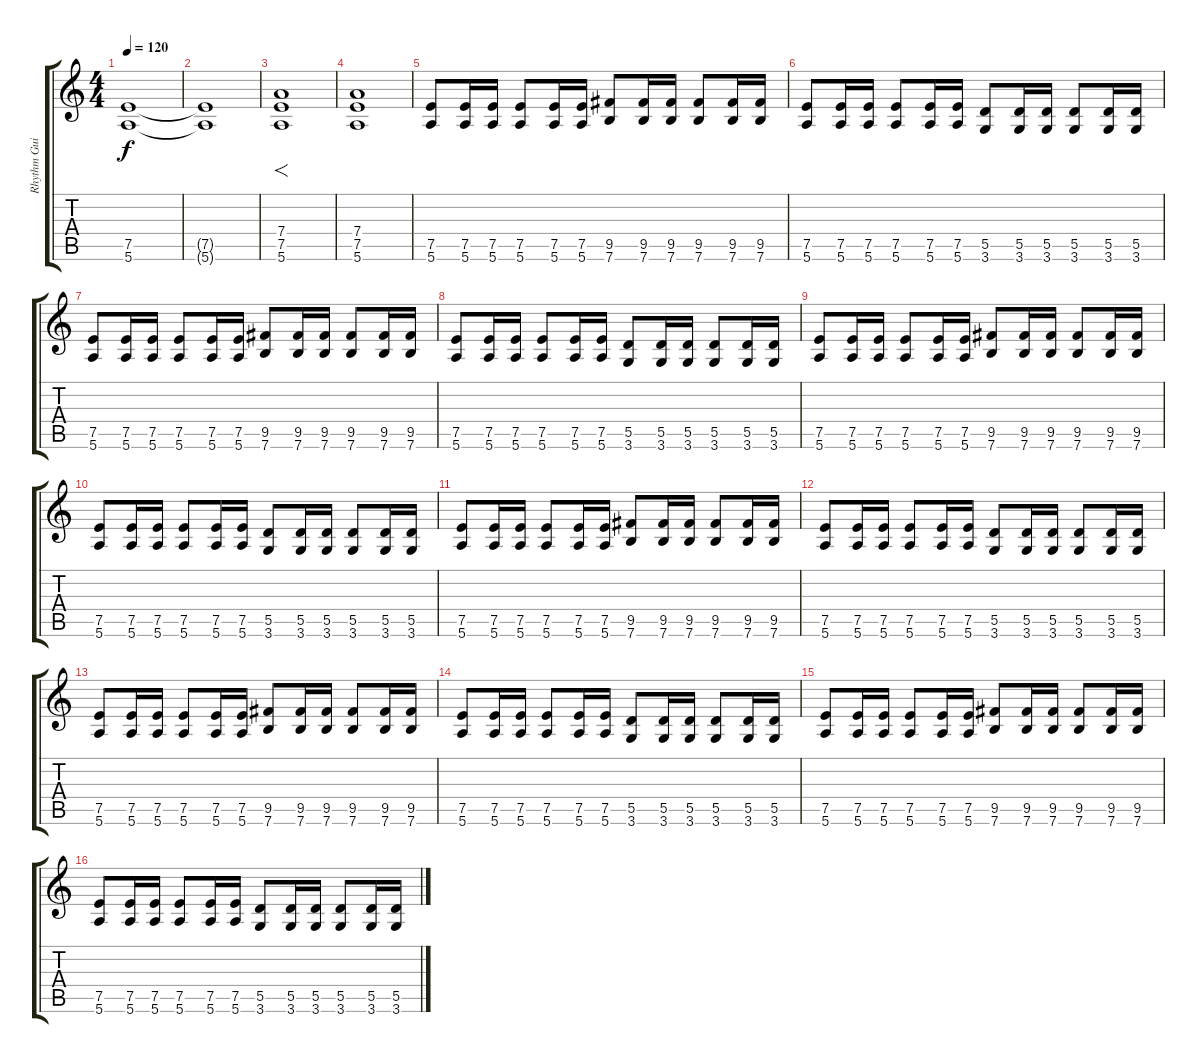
\track ("Rhythm Guitar" "Rhythm Gui") {instrument distortionguitar}
\staff {score tabs}
\tuning (E4 B3 G3 D3 A2 E2) {hide}
\ts (4 4)
\tempo 120
\clef g2
\ks c
(7.5 5.6).1{dy f volume 7 instrument distortionguitar} |
(7.5{t} 5.6{t}).1{volume 7} |
(7.4 7.5 5.6).1{f volume 10} |
(7.4 7.5 5.6).1 |
(7.5 5.6).8 (7.5 5.6).16 (7.5 5.6).16 (7.5 5.6).8 (7.5 5.6).16 (7.5 5.6).16 (9.5 7.6).8 (9.5 7.6).16 (9.5 7.6).16 (9.5 7.6).8 (9.5 7.6).16 (9.5 7.6).16 |
(7.5 5.6).8 (7.5 5.6).16 (7.5 5.6).16 (7.5 5.6).8 (7.5 5.6).16 (7.5 5.6).16 (5.5 3.6).8 (5.5 3.6).16 (5.5 3.6).16 (5.5 3.6).8 (5.5 3.6).16 (5.5 3.6).16 |
(7.5 5.6).8 (7.5 5.6).16 (7.5 5.6).16 (7.5 5.6).8 (7.5 5.6).16 (7.5 5.6).16 (9.5 7.6).8 (9.5 7.6).16 (9.5 7.6).16 (9.5 7.6).8 (9.5 7.6).16 (9.5 7.6).16 |
(7.5 5.6).8 (7.5 5.6).16 (7.5 5.6).16 (7.5 5.6).8 (7.5 5.6).16 (7.5 5.6).16 (5.5 3.6).8 (5.5 3.6).16 (5.5 3.6).16 (5.5 3.6).8 (5.5 3.6).16 (5.5 3.6).16 |
(7.5 5.6).8 (7.5 5.6).16 (7.5 5.6).16 (7.5 5.6).8 (7.5 5.6).16 (7.5 5.6).16 (9.5 7.6).8 (9.5 7.6).16 (9.5 7.6).16 (9.5 7.6).8 (9.5 7.6).16 (9.5 7.6).16 |
(7.5 5.6).8 (7.5 5.6).16 (7.5 5.6).16 (7.5 5.6).8 (7.5 5.6).16 (7.5 5.6).16 (5.5 3.6).8 (5.5 3.6).16 (5.5 3.6).16 (5.5 3.6).8 (5.5 3.6).16 (5.5 3.6).16 |
(7.5 5.6).8 (7.5 5.6).16 (7.5 5.6).16 (7.5 5.6).8 (7.5 5.6).16 (7.5 5.6).16 (9.5 7.6).8 (9.5 7.6).16 (9.5 7.6).16 (9.5 7.6).8 (9.5 7.6).16 (9.5 7.6).16 |
(7.5 5.6).8 (7.5 5.6).16 (7.5 5.6).16 (7.5 5.6).8 (7.5 5.6).16 (7.5 5.6).16 (5.5 3.6).8 (5.5 3.6).16 (5.5 3.6).16 (5.5 3.6).8 (5.5 3.6).16 (5.5 3.6).16 |
(7.5 5.6).8 (7.5 5.6).16 (7.5 5.6).16 (7.5 5.6).8 (7.5 5.6).16 (7.5 5.6).16 (9.5 7.6).8 (9.5 7.6).16 (9.5 7.6).16 (9.5 7.6).8 (9.5 7.6).16 (9.5 7.6).16 |
(7.5 5.6).8 (7.5 5.6).16 (7.5 5.6).16 (7.5 5.6).8 (7.5 5.6).16 (7.5 5.6).16 (5.5 3.6).8 (5.5 3.6).16 (5.5 3.6).16 (5.5 3.6).8 (5.5 3.6).16 (5.5 3.6).16 |
(7.5 5.6).8 (7.5 5.6).16 (7.5 5.6).16 (7.5 5.6).8 (7.5 5.6).16 (7.5 5.6).16 (9.5 7.6).8 (9.5 7.6).16 (9.5 7.6).16 (9.5 7.6).8 (9.5 7.6).16 (9.5 7.6).16 |
(7.5 5.6).8 (7.5 5.6).16 (7.5 5.6).16 (7.5 5.6).8 (7.5 5.6).16 (7.5 5.6).16 (5.5 3.6).8 (5.5 3.6).16 (5.5 3.6).16 (5.5 3.6).8 (5.5 3.6).16 (5.5 3.6).16
